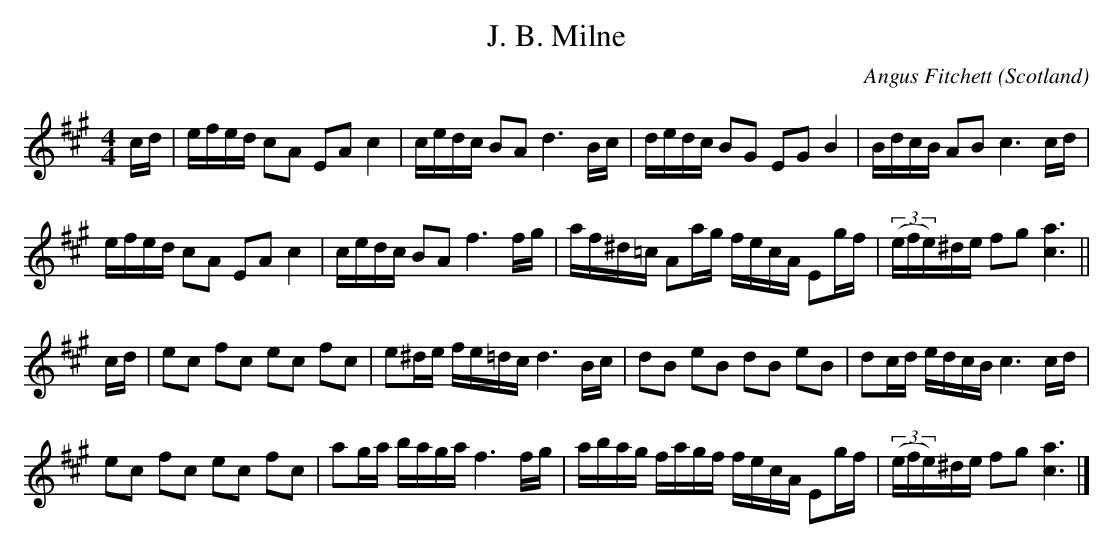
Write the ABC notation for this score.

X:1
T:J. B. Milne
C:Angus Fitchett
M:4/4
O:Scotland
K:A
c/d/|\
e/f/e/d/ cA EAc2|c/e/d/c/ BA d3B/c/|\
d/e/d/c/ BG EGB2|B/d/c/B/ AB c3c/d/|
e/f/e/d/ cA EAc2|c/e/d/c/ BA f3f/g/|\
a/f/^d/=c/ Aa/g/ f/e/c/A/ Eg/f/|\
((3e/f/e/)^d/e/ fg [a3c3]||
c/d/|\
ec fc ec fc|e^d/e/ f/e/=d/c/ d3B/c/|\
dB eB dB eB|dc/d/ e/d/c/B/ c3c/d/|
ec fc ec fc|ag/a/ b/a/g/a/ f3f/g/|\
a/b/a/g/ f/a/g/f/ f/e/c/A/ Eg/f/|\
((3e/f/e/)^d/e/ fg [a3c3]|]
